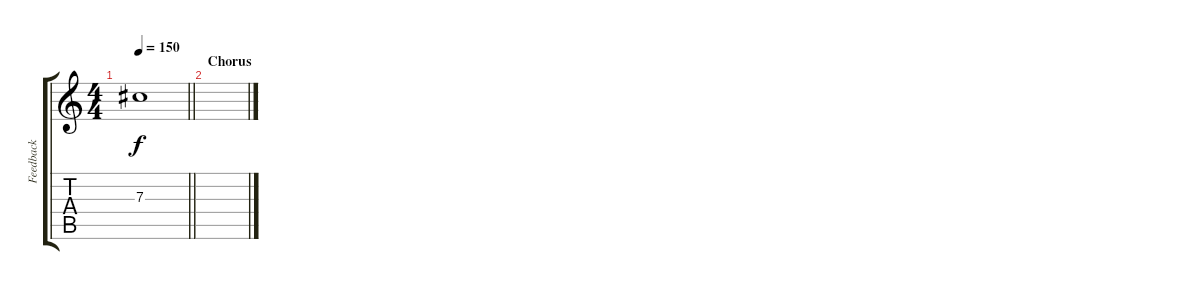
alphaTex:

\track ("Feedback" "Feedback") {instrument distortionguitar}
\staff {score tabs}
\tuning (Eb4 Bb3 Gb3 Db3 Ab2 Eb2) {hide}
\ts (4 4)
\tempo 150
\clef g2
\barLineRight lightlight
\ks c
7.3{t}.1{dy f} |
\section ("" "Chorus")
